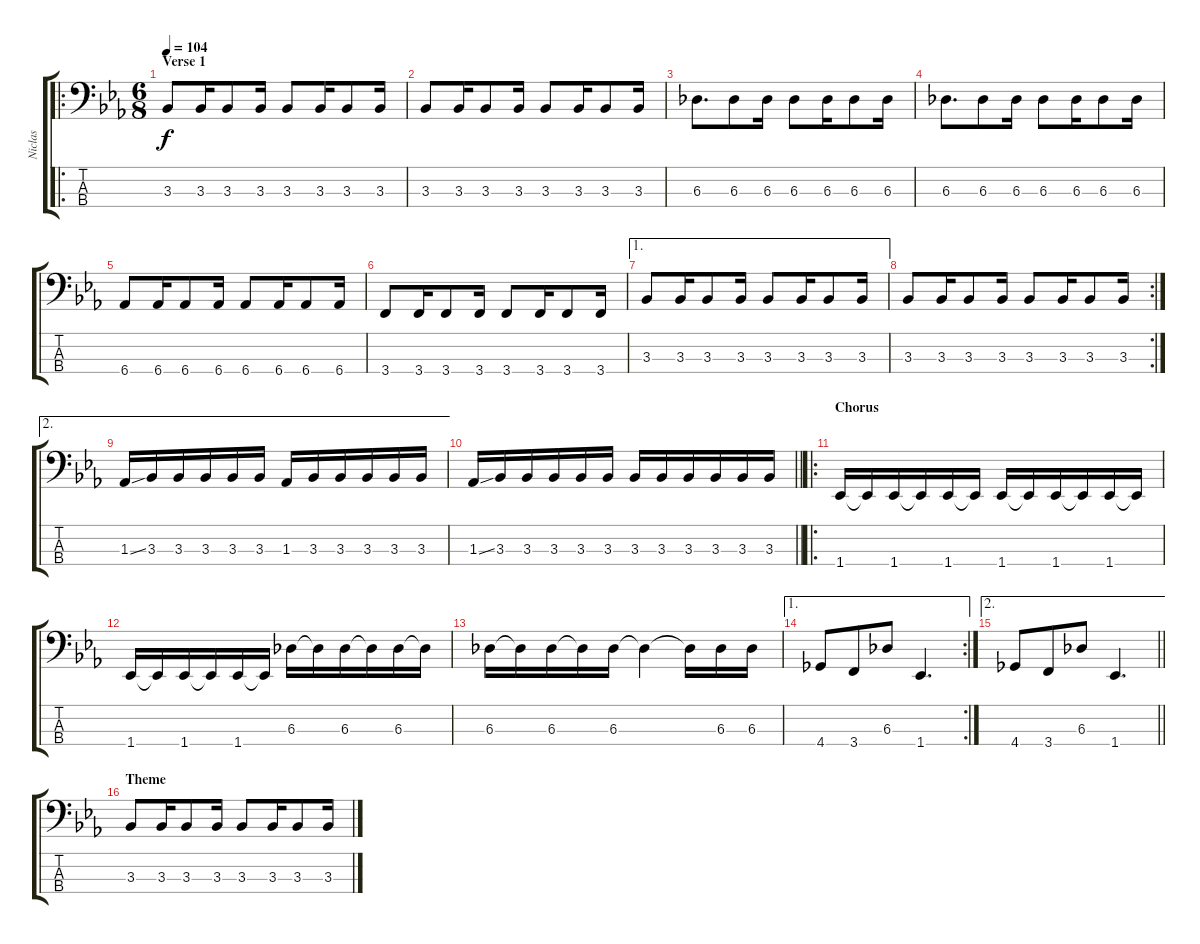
\track ("Niclas" "Niclas") {instrument electricbassfinger}
\staff {score tabs}
\tuning (F2 C2 G1 D1) {hide}
\ro
\ts (6 8)
\section ("" "Verse 1")
\tempo 104
\clef f4
\ks eb
3.3.8{dy f} 3.3.16 3.3.8 3.3.16 3.3.8 3.3.16 3.3.8 3.3.16 |
3.3.8 3.3.16 3.3.8 3.3.16 3.3.8 3.3.16 3.3.8 3.3.16 |
6.3.8{d} 6.3.8 6.3.16 6.3.8 6.3.16 6.3.8 6.3.16 |
6.3.8{d} 6.3.8 6.3.16 6.3.8 6.3.16 6.3.8 6.3.16 |
6.4.8 6.4.16 6.4.8 6.4.16 6.4.8 6.4.16 6.4.8 6.4.16 |
3.4.8 3.4.16 3.4.8 3.4.16 3.4.8 3.4.16 3.4.8 3.4.16 |
\ae 1
3.3.8 3.3.16 3.3.8 3.3.16 3.3.8 3.3.16 3.3.8 3.3.16 |
\rc 2
3.3.8 3.3.16 3.3.8 3.3.16 3.3.8 3.3.16 3.3.8 3.3.16 |
\ae 2
1.3{ss}.16 3.3.16 3.3.16 3.3.16 3.3.16 3.3.16 1.3.16 3.3.16 3.3.16 3.3.16 3.3.16 3.3.16 |
\barLineRight lightlight
1.3{ss}.16 3.3.16 3.3.16 3.3.16 3.3.16 3.3.16 3.3.16 3.3.16 3.3.16 3.3.16 3.3.16 3.3.16 |
\ro
\section ("" "Chorus")
1.4.16 1.4{t}.16 1.4.16 1.4{t}.16 1.4.16 1.4{t}.16 1.4.16 1.4{t}.16 1.4.16 1.4{t}.16 1.4.16 1.4{t}.16 |
1.4.16 1.4{t}.16 1.4.16 1.4{t}.16 1.4.16 1.4{t}.16 6.3.16 6.3{t}.16 6.3.16 6.3{t}.16 6.3.16 6.3{t}.16 |
6.3.16 6.3{t}.16 6.3.16 6.3{t}.16 6.3.16 6.3{t}.4 6.3{t}.16 6.3.16 6.3.16 |
\ae 1
\rc 2
4.4.8 3.4.8 6.3.8 1.4.4{d} |
\ae 2
\barLineRight lightlight
4.4.8 3.4.8 6.3.8 1.4.4{d} |
\section ("" "Theme")
3.3.8 3.3.16 3.3.8 3.3.16 3.3.8 3.3.16 3.3.8 3.3.16
